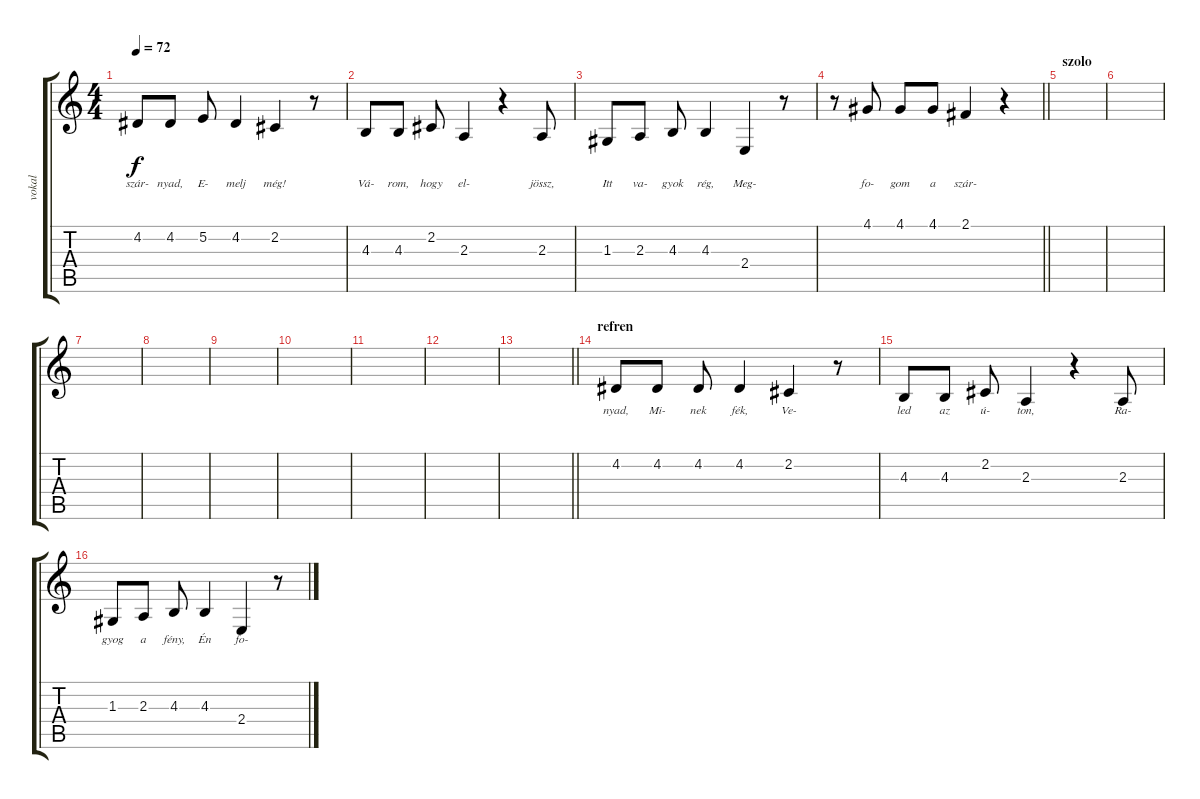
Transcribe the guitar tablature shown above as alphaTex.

\track ("vokal" "vokal") {instrument lead2sawtooth}
\staff {score tabs}
\tuning (E4 B3 G3 D3 A2 E2) {hide}
\ts (4 4)
\tempo 72
\clef g2
\ks c
4.2.8{lyrics (0 "szár-") lyrics (1 "") lyrics (2 "") lyrics (3 "") lyrics (4 "") dy f} 4.2.8{lyrics (0 "nyad,") lyrics (1 "") lyrics (2 "") lyrics (3 "") lyrics (4 "")} 5.2.8{lyrics (0 "E-") lyrics (1 "") lyrics (2 "") lyrics (3 "") lyrics (4 "")} 4.2.4{lyrics (0 "melj") lyrics (1 "") lyrics (2 "") lyrics (3 "") lyrics (4 "")} 2.2.4{lyrics (0 "még!") lyrics (1 "") lyrics (2 "") lyrics (3 "") lyrics (4 "")} r.8 |
4.3.8{lyrics (0 "Vá-") lyrics (1 "") lyrics (2 "") lyrics (3 "") lyrics (4 "")} 4.3.8{lyrics (0 "rom,") lyrics (1 "") lyrics (2 "") lyrics (3 "") lyrics (4 "")} 2.2.8{lyrics (0 "hogy") lyrics (1 "") lyrics (2 "") lyrics (3 "") lyrics (4 "")} 2.3.4{lyrics (0 "el-") lyrics (1 "") lyrics (2 "") lyrics (3 "") lyrics (4 "")} r.4 2.3.8{lyrics (0 "jössz,") lyrics (1 "") lyrics (2 "") lyrics (3 "") lyrics (4 "")} |
1.3.8{lyrics (0 "Itt") lyrics (1 "") lyrics (2 "") lyrics (3 "") lyrics (4 "")} 2.3.8{lyrics (0 "va-") lyrics (1 "") lyrics (2 "") lyrics (3 "") lyrics (4 "")} 4.3.8{lyrics (0 "gyok") lyrics (1 "") lyrics (2 "") lyrics (3 "") lyrics (4 "")} 4.3.4{lyrics (0 "rég,") lyrics (1 "") lyrics (2 "") lyrics (3 "") lyrics (4 "")} 2.4.4{lyrics (0 "Meg-") lyrics (1 "") lyrics (2 "") lyrics (3 "") lyrics (4 "")} r.8 |
\barLineRight lightlight
r.8 4.1.8{lyrics (0 "fo-") lyrics (1 "") lyrics (2 "") lyrics (3 "") lyrics (4 "")} 4.1.8{lyrics (0 "gom") lyrics (1 "") lyrics (2 "") lyrics (3 "") lyrics (4 "")} 4.1.8{lyrics (0 "a") lyrics (1 "") lyrics (2 "") lyrics (3 "") lyrics (4 "")} 2.1.4{lyrics (0 "szár-") lyrics (1 "") lyrics (2 "") lyrics (3 "") lyrics (4 "")} r.4 |
\section ("" "szolo")
|
|
|
|
|
|
|
|
\barLineRight lightlight
|
\section ("" "refren")
4.2.8{lyrics (0 "nyad,") lyrics (1 "") lyrics (2 "") lyrics (3 "") lyrics (4 "")} 4.2.8{lyrics (0 "Mi-") lyrics (1 "") lyrics (2 "") lyrics (3 "") lyrics (4 "")} 4.2.8{lyrics (0 "nek") lyrics (1 "") lyrics (2 "") lyrics (3 "") lyrics (4 "")} 4.2.4{lyrics (0 "fék,") lyrics (1 "") lyrics (2 "") lyrics (3 "") lyrics (4 "")} 2.2.4{lyrics (0 "Ve-") lyrics (1 "") lyrics (2 "") lyrics (3 "") lyrics (4 "")} r.8 |
4.3.8{lyrics (0 "led") lyrics (1 "") lyrics (2 "") lyrics (3 "") lyrics (4 "")} 4.3.8{lyrics (0 "az") lyrics (1 "") lyrics (2 "") lyrics (3 "") lyrics (4 "")} 2.2.8{lyrics (0 "ú-") lyrics (1 "") lyrics (2 "") lyrics (3 "") lyrics (4 "")} 2.3.4{lyrics (0 "ton,") lyrics (1 "") lyrics (2 "") lyrics (3 "") lyrics (4 "")} r.4 2.3.8{lyrics (0 "Ra-") lyrics (1 "") lyrics (2 "") lyrics (3 "") lyrics (4 "")} |
1.3.8{lyrics (0 "gyog") lyrics (1 "") lyrics (2 "") lyrics (3 "") lyrics (4 "")} 2.3.8{lyrics (0 "a") lyrics (1 "") lyrics (2 "") lyrics (3 "") lyrics (4 "")} 4.3.8{lyrics (0 "fény,") lyrics (1 "") lyrics (2 "") lyrics (3 "") lyrics (4 "")} 4.3.4{lyrics (0 "Én") lyrics (1 "") lyrics (2 "") lyrics (3 "") lyrics (4 "")} 2.4.4{lyrics (0 "fo-") lyrics (1 "") lyrics (2 "") lyrics (3 "") lyrics (4 "")} r.8
